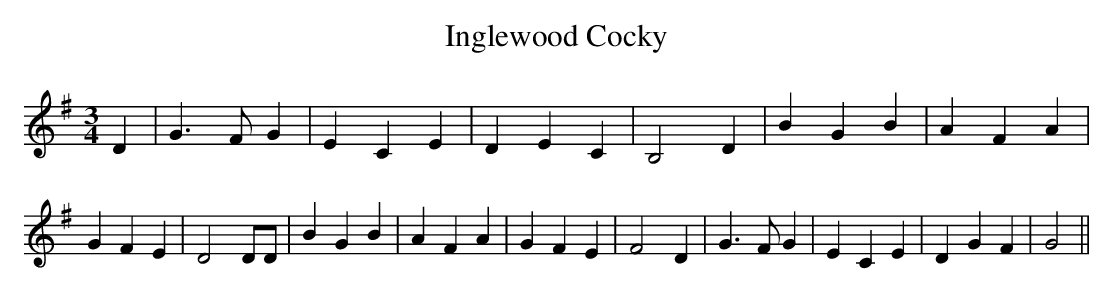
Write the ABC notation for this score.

X:1
T:Inglewood Cocky
M:3/4
L:1/4
K:G
 D| G3/2 F/2 G| E C E| D E C| B,2 D| B G B| A F A| G F E| D2 D/2D/2|\
 B G B| A F A| G F E| F2 D| G3/2 F/2 G| E C E| D G F| G2||
